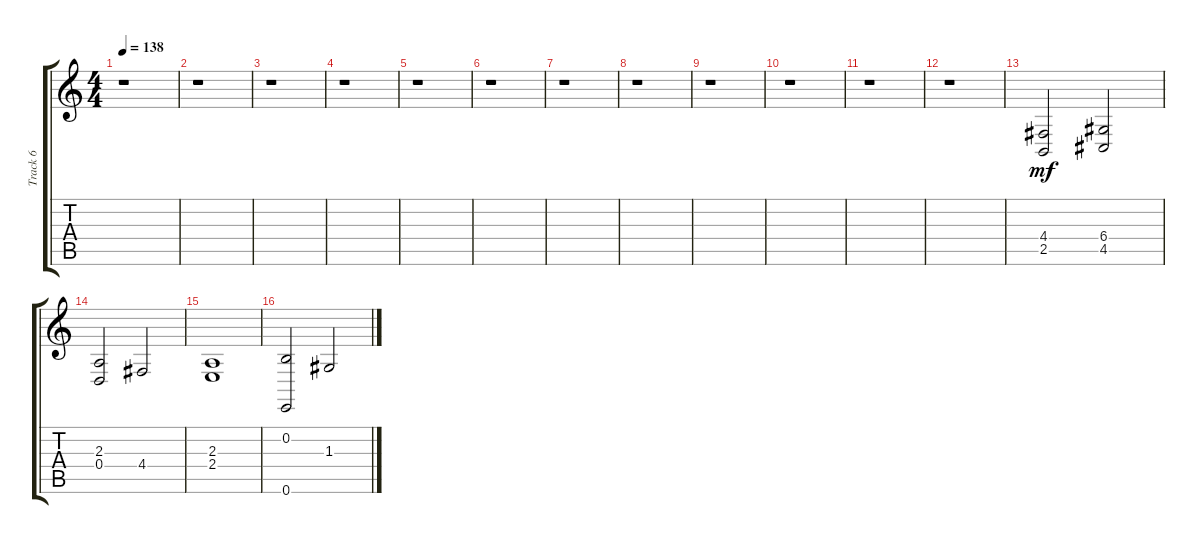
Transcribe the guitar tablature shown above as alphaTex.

\track ("Track 6" "Track 6") {instrument stringensemble2}
\staff {score tabs}
\tuning (E4 B3 G3 D3 A2 E2) {hide}
\ts (4 4)
\tempo 138
\clef g2
\ks c
r.1{dy f} |
r.1 |
r.1 |
r.1 |
r.1 |
r.1 |
r.1 |
r.1 |
r.1 |
r.1 |
r.1 |
r.1 |
(4.4 2.5).2{dy mf} (6.4 4.5).2 |
(2.3 0.4).2 4.4.2 |
(2.3 2.4).1 |
(0.2 0.6).2 1.3.2
